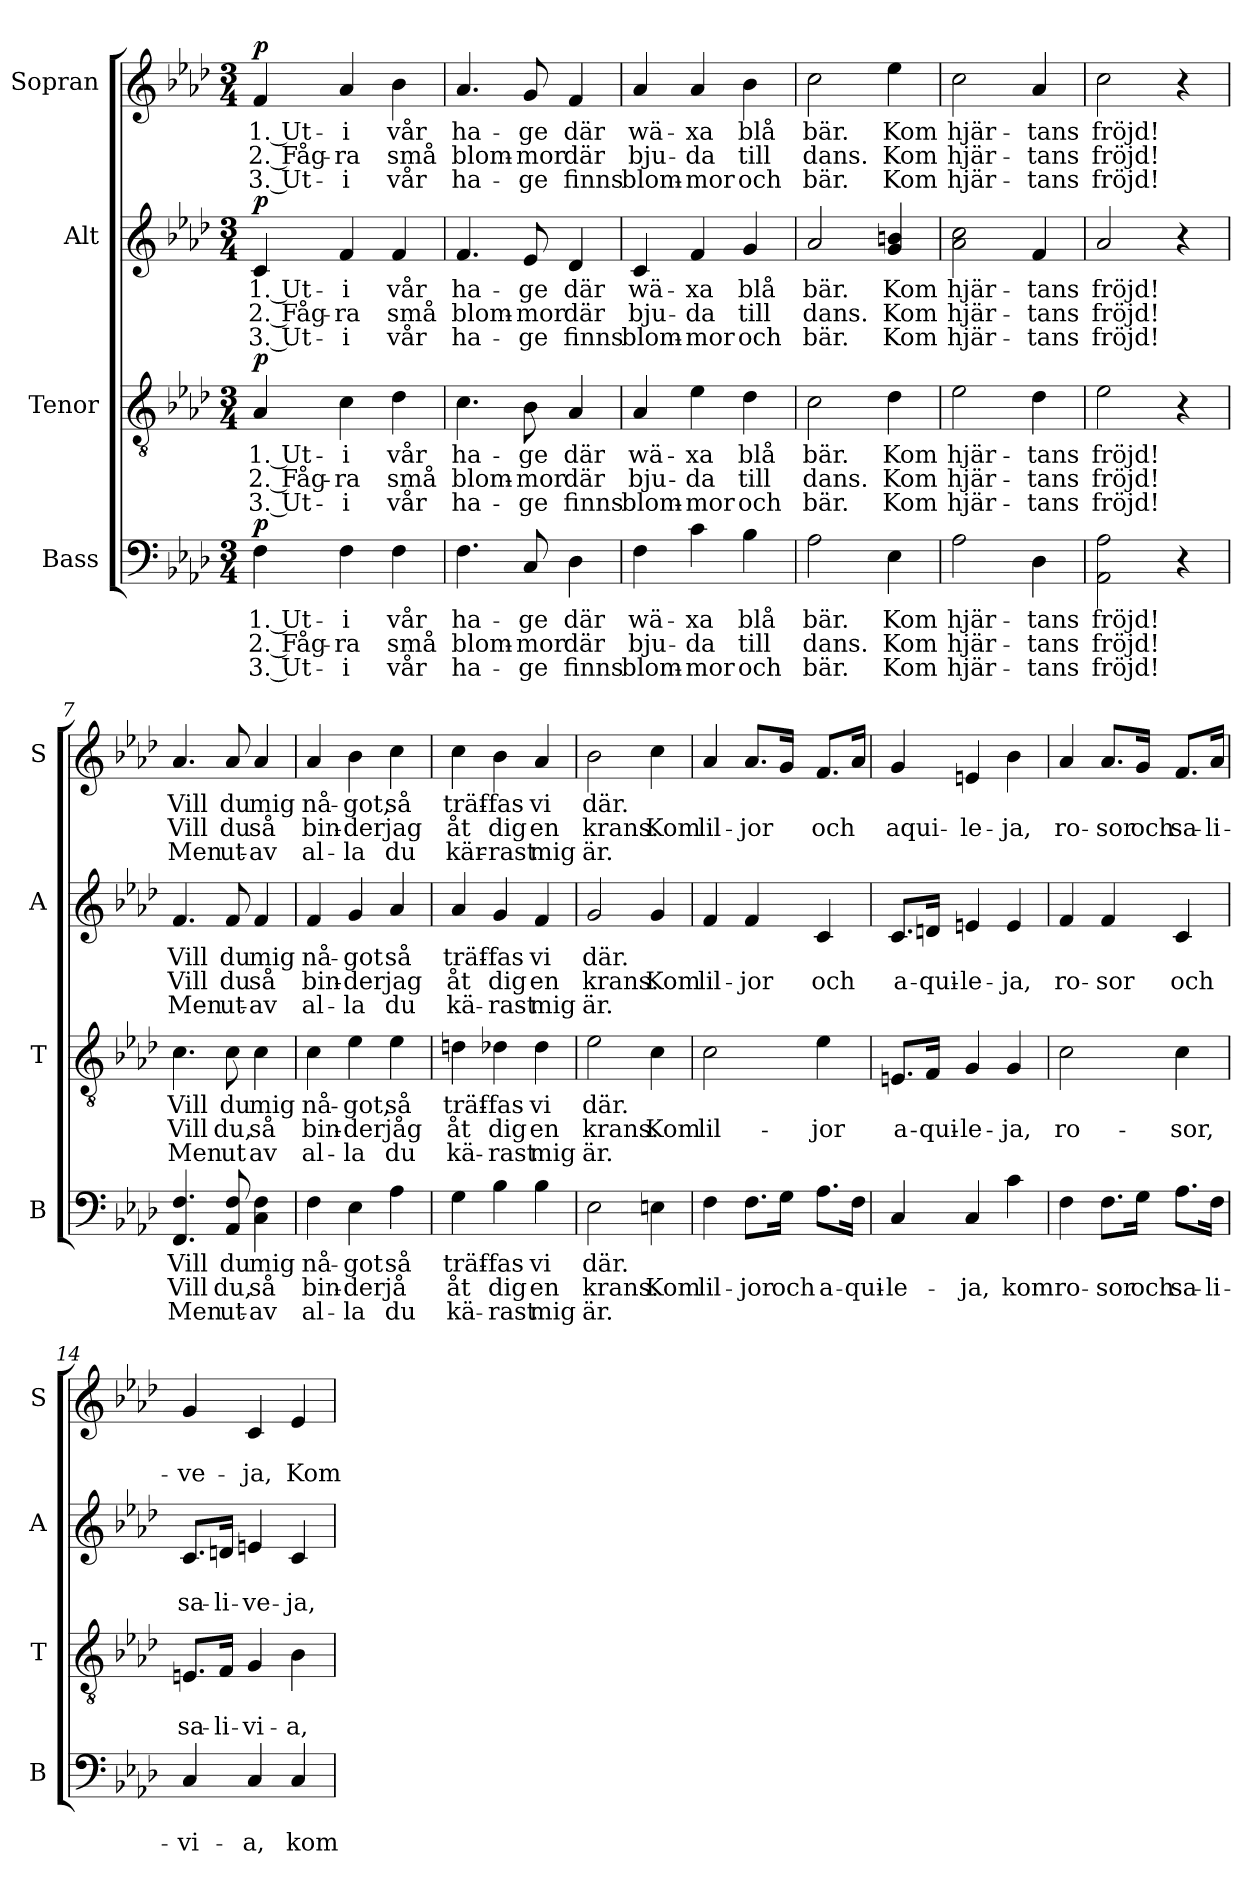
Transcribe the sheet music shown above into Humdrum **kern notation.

**kern	**text	**text	**text	**dynam	**kern	**text	**text	**text	**dynam	**kern	**text	**text	**text	**dynam	**kern	**text	**text	**text	**dynam
*part4	*part4	*part4	*part4	*part4	*part3	*part3	*part3	*part3	*part3	*part2	*part2	*part2	*part2	*part2	*part1	*part1	*part1	*part1	*part1
*staff4	*staff4	*staff4	*staff4	*staff4	*staff3	*staff3	*staff3	*staff3	*staff3	*staff2	*staff2	*staff2	*staff2	*staff2	*staff1	*staff1	*staff1	*staff1	*staff1
*I"Bass	*	*	*	*	*I"Tenor	*	*	*	*	*I"Alt	*	*	*	*	*I"Sopran	*	*	*	*
*I'B	*	*	*	*	*I'T	*	*	*	*	*I'A	*	*	*	*	*I'S	*	*	*	*
*clefF4	*	*	*	*	*clefGv2	*	*	*	*	*clefG2	*	*	*	*	*clefG2	*	*	*	*
*k[b-e-a-d-]	*	*	*	*	*k[b-e-a-d-]	*	*	*	*	*k[b-e-a-d-]	*	*	*	*	*k[b-e-a-d-]	*	*	*	*
*A-:	*	*	*	*	*A-:	*	*	*	*	*A-:	*	*	*	*	*A-:	*	*	*	*
*M3/4	*	*	*	*	*M3/4	*	*	*	*	*M3/4	*	*	*	*	*M3/4	*	*	*	*
=1	=1	=1	=1	=1	=1	=1	=1	=1	=1	=1	=1	=1	=1	=1	=1	=1	=1	=1	=1
!	!LO:LY:b	!LO:LY:b	!LO:LY:b	!LO:DY:a	!	!LO:LY:b	!LO:LY:b	!LO:LY:b	!LO:DY:a	!	!LO:LY:b	!LO:LY:b	!LO:LY:b	!LO:DY:a	!	!LO:LY:b	!LO:LY:b	!LO:LY:b	!LO:DY:a
4F\	1. Ut-	2. Fåg-	3. Ut-	p	4A-/	1. Ut-	2. Fåg-	3. Ut-	p	4c/	1. Ut-	2. Fåg-	3. Ut-	p	4f/	1. Ut-	2. Fåg-	3. Ut-	p
!	!LO:LY:b	!LO:LY:b	!LO:LY:b	!	!	!LO:LY:b	!LO:LY:b	!LO:LY:b	!	!	!LO:LY:b	!LO:LY:b	!LO:LY:b	!	!	!LO:LY:b	!LO:LY:b	!LO:LY:b	!
4F\	-i	-ra	-i	.	4c\	-i	-ra	-i	.	4f/	-i	-ra	-i	.	4a-/	-i	-ra	-i	.
!	!LO:LY:b	!LO:LY:b	!LO:LY:b	!	!	!LO:LY:b	!LO:LY:b	!LO:LY:b	!	!	!LO:LY:b	!LO:LY:b	!LO:LY:b	!	!	!LO:LY:b	!LO:LY:b	!LO:LY:b	!
4F\	vår	små	vår	.	4d-\	vår	små	vår	.	4f/	vår	små	vår	.	4b-\	vår	små	vår	.
=2	=2	=2	=2	=2	=2	=2	=2	=2	=2	=2	=2	=2	=2	=2	=2	=2	=2	=2	=2
!	!LO:LY:b	!LO:LY:b	!LO:LY:b	!	!	!LO:LY:b	!LO:LY:b	!LO:LY:b	!	!	!LO:LY:b	!LO:LY:b	!LO:LY:b	!	!	!LO:LY:b	!LO:LY:b	!LO:LY:b	!
4.F\	ha-	blom-	ha-	.	4.c\	ha-	blom-	ha-	.	4.f/	ha-	blom-	ha-	.	4.a-/	ha-	blom-	ha-	.
!	!LO:LY:b	!LO:LY:b	!LO:LY:b	!	!	!LO:LY:b	!LO:LY:b	!LO:LY:b	!	!	!LO:LY:b	!LO:LY:b	!LO:LY:b	!	!	!LO:LY:b	!LO:LY:b	!LO:LY:b	!
8C/	-ge	-mor	-ge	.	8B-\	-ge	-mor	-ge	.	8e-/	-ge	-mor	-ge	.	8g/	-ge	-mor	-ge	.
!	!LO:LY:b	!LO:LY:b	!LO:LY:b	!	!	!LO:LY:b	!LO:LY:b	!LO:LY:b	!	!	!LO:LY:b	!LO:LY:b	!LO:LY:b	!	!	!LO:LY:b	!LO:LY:b	!LO:LY:b	!
4D-\	där	där	finns	.	4A-/	där	där	finns	.	4d-/	där	där	finns	.	4f/	där	där	finns	.
=3	=3	=3	=3	=3	=3	=3	=3	=3	=3	=3	=3	=3	=3	=3	=3	=3	=3	=3	=3
!	!LO:LY:b	!LO:LY:b	!LO:LY:b	!	!	!LO:LY:b	!LO:LY:b	!LO:LY:b	!	!	!LO:LY:b	!LO:LY:b	!LO:LY:b	!	!	!LO:LY:b	!LO:LY:b	!LO:LY:b	!
4F\	wä-	bju-	blom-	.	4A-/	wä-	bju-	blom-	.	4c/	wä-	bju-	blom-	.	4a-/	wä-	bju-	blom-	.
!	!LO:LY:b	!LO:LY:b	!LO:LY:b	!	!	!LO:LY:b	!LO:LY:b	!LO:LY:b	!	!	!LO:LY:b	!LO:LY:b	!LO:LY:b	!	!	!LO:LY:b	!LO:LY:b	!LO:LY:b	!
4c\	-xa	-da	-mor	.	4e-\	-xa	-da	-mor	.	4f/	-xa	-da	-mor	.	4a-/	-xa	-da	-mor	.
!	!LO:LY:b	!LO:LY:b	!LO:LY:b	!	!	!LO:LY:b	!LO:LY:b	!LO:LY:b	!	!	!LO:LY:b	!LO:LY:b	!LO:LY:b	!	!	!LO:LY:b	!LO:LY:b	!LO:LY:b	!
4B-\	blå	till	och	.	4d-\	blå	till	och	.	4g/	blå	till	och	.	4b-\	blå	till	och	.
=4	=4	=4	=4	=4	=4	=4	=4	=4	=4	=4	=4	=4	=4	=4	=4	=4	=4	=4	=4
!	!LO:LY:b	!LO:LY:b	!LO:LY:b	!	!	!LO:LY:b	!LO:LY:b	!LO:LY:b	!	!	!LO:LY:b	!LO:LY:b	!LO:LY:b	!	!	!LO:LY:b	!LO:LY:b	!LO:LY:b	!
2A-\	bär.	dans.	bär.	.	2c\	bär.	dans.	bär.	.	2a-/	bär.	dans.	bär.	.	2cc\	bär.	dans.	bär.	.
!	!LO:LY:b	!LO:LY:b	!LO:LY:b	!	!	!LO:LY:b	!LO:LY:b	!LO:LY:b	!	!	!LO:LY:b	!LO:LY:b	!LO:LY:b	!	!	!LO:LY:b	!LO:LY:b	!LO:LY:b	!
4E-\	Kom	Kom	Kom	.	4d-\	Kom	Kom	Kom	.	4g/ 4bn/	Kom	Kom	Kom	.	4ee-\	Kom	Kom	Kom	.
=5	=5	=5	=5	=5	=5	=5	=5	=5	=5	=5	=5	=5	=5	=5	=5	=5	=5	=5	=5
!	!LO:LY:b	!LO:LY:b	!LO:LY:b	!	!	!LO:LY:b	!LO:LY:b	!LO:LY:b	!	!	!LO:LY:b	!LO:LY:b	!LO:LY:b	!	!	!LO:LY:b	!LO:LY:b	!LO:LY:b	!
2A-\	hjär-	hjär-	hjär-	.	2e-\	hjär-	hjär-	hjär-	.	2a-\ 2cc\	hjär-	hjär-	hjär-	.	2cc\	hjär-	hjär-	hjär-	.
!	!LO:LY:b	!LO:LY:b	!LO:LY:b	!	!	!LO:LY:b	!LO:LY:b	!LO:LY:b	!	!	!LO:LY:b	!LO:LY:b	!LO:LY:b	!	!	!LO:LY:b	!LO:LY:b	!LO:LY:b	!
4D-\	-tans	-tans	-tans	.	4d-\	-tans	-tans	-tans	.	4f/	-tans	-tans	-tans	.	4a-/	-tans	-tans	-tans	.
=6	=6	=6	=6	=6	=6	=6	=6	=6	=6	=6	=6	=6	=6	=6	=6	=6	=6	=6	=6
!	!LO:LY:b	!LO:LY:b	!LO:LY:b	!	!	!LO:LY:b	!LO:LY:b	!LO:LY:b	!	!	!LO:LY:b	!LO:LY:b	!LO:LY:b	!	!	!LO:LY:b	!LO:LY:b	!LO:LY:b	!
2AA-\ 2A-\	fröjd!	fröjd!	fröjd!	.	2e-\	fröjd!	fröjd!	fröjd!	.	2a-/	fröjd!	fröjd!	fröjd!	.	2cc\	fröjd!	fröjd!	fröjd!	.
4r	.	.	.	.	4r	.	.	.	.	4r	.	.	.	.	4r	.	.	.	.
!!LO:LB:g=z
=7	=7	=7	=7	=7	=7	=7	=7	=7	=7	=7	=7	=7	=7	=7	=7	=7	=7	=7	=7
!	!LO:LY:b	!LO:LY:b	!LO:LY:b	!	!	!LO:LY:b	!LO:LY:b	!LO:LY:b	!	!	!LO:LY:b	!LO:LY:b	!LO:LY:b	!	!	!LO:LY:b	!LO:LY:b	!LO:LY:b	!
4.FF/ 4.F/	Vill	Vill	Men	.	4.c\	Vill	Vill	Men	.	4.f/	Vill	Vill	Men	.	4.a-/	Vill	Vill	Men	.
!	!LO:LY:b	!LO:LY:b	!LO:LY:b	!	!	!LO:LY:b	!LO:LY:b	!LO:LY:b	!	!	!LO:LY:b	!LO:LY:b	!LO:LY:b	!	!	!LO:LY:b	!LO:LY:b	!LO:LY:b	!
8AA-/ 8F/	du	du,	ut-	.	8c\	du	du,	ut	.	8f/	du	du	ut-	.	8a-/	du	du	ut-	.
!	!LO:LY:b	!LO:LY:b	!LO:LY:b	!	!	!LO:LY:b	!LO:LY:b	!LO:LY:b	!	!	!LO:LY:b	!LO:LY:b	!LO:LY:b	!	!	!LO:LY:b	!LO:LY:b	!LO:LY:b	!
4C\ 4F\	mig	så	-av	.	4c\	mig	så	av	.	4f/	mig	så	-av	.	4a-/	mig	så	-av	.
=8	=8	=8	=8	=8	=8	=8	=8	=8	=8	=8	=8	=8	=8	=8	=8	=8	=8	=8	=8
!	!LO:LY:b	!LO:LY:b	!LO:LY:b	!	!	!LO:LY:b	!LO:LY:b	!LO:LY:b	!	!	!LO:LY:b	!LO:LY:b	!LO:LY:b	!	!	!LO:LY:b	!LO:LY:b	!LO:LY:b	!
4F\	nå-	bin-	al-	.	4c\	nå-	bin-	al-	.	4f/	nå-	bin-	al-	.	4a-/	nå-	bin-	al-	.
!	!LO:LY:b	!LO:LY:b	!LO:LY:b	!	!	!LO:LY:b	!LO:LY:b	!LO:LY:b	!	!	!LO:LY:b	!LO:LY:b	!LO:LY:b	!	!	!LO:LY:b	!LO:LY:b	!LO:LY:b	!
4E-\	-got	-der	-la	.	4e-\	-got,	-der	-la	.	4g/	-got	-der	-la	.	4b-\	-got,	-der	-la	.
!	!LO:LY:b	!LO:LY:b	!LO:LY:b	!	!	!LO:LY:b	!LO:LY:b	!LO:LY:b	!	!	!LO:LY:b	!LO:LY:b	!LO:LY:b	!	!	!LO:LY:b	!LO:LY:b	!LO:LY:b	!
4A-\	så	jå	du	.	4e-\	så	jåg	du	.	4a-/	så	jag	du	.	4cc\	så	jag	du	.
=9	=9	=9	=9	=9	=9	=9	=9	=9	=9	=9	=9	=9	=9	=9	=9	=9	=9	=9	=9
!	!LO:LY:b	!LO:LY:b	!LO:LY:b	!	!	!LO:LY:b	!LO:LY:b	!LO:LY:b	!	!	!LO:LY:b	!LO:LY:b	!LO:LY:b	!	!	!LO:LY:b	!LO:LY:b	!LO:LY:b	!
4G\	träf-	åt	kä-	.	4dn\	träf-	åt	kä-	.	4a-/	träf-	åt	kä-	.	4cc\	träf-	åt	kär-	.
!	!LO:LY:b	!LO:LY:b	!LO:LY:b	!	!	!LO:LY:b	!LO:LY:b	!LO:LY:b	!	!	!LO:LY:b	!LO:LY:b	!LO:LY:b	!	!	!LO:LY:b	!LO:LY:b	!LO:LY:b	!
4B-\	-fas	dig	-rast	.	4d-X\	-fas	dig	-rast	.	4g/	-fas	dig	-rast	.	4b-\	-fas	dig	-rast	.
!	!LO:LY:b	!LO:LY:b	!LO:LY:b	!	!	!LO:LY:b	!LO:LY:b	!LO:LY:b	!	!	!LO:LY:b	!LO:LY:b	!LO:LY:b	!	!	!LO:LY:b	!LO:LY:b	!LO:LY:b	!
4B-\	vi	en	mig	.	4d-\	vi	en	mig	.	4f/	vi	en	mig	.	4a-/	vi	en	mig	.
=10	=10	=10	=10	=10	=10	=10	=10	=10	=10	=10	=10	=10	=10	=10	=10	=10	=10	=10	=10
!	!LO:LY:b	!LO:LY:b	!LO:LY:b	!	!	!LO:LY:b	!LO:LY:b	!LO:LY:b	!	!	!LO:LY:b	!LO:LY:b	!LO:LY:b	!	!	!LO:LY:b	!LO:LY:b	!LO:LY:b	!
2E-\	där.	krans.	är.	.	2e-\	där.	krans.	är.	.	2g/	där.	krans.	är.	.	2b-\	där.	krans.	är.	.
!	!	!LO:LY:b	!	!	!	!	!LO:LY:b	!	!	!	!	!LO:LY:b	!	!	!	!	!LO:LY:b	!	!
4En\	.	Kom	.	.	4c\	.	Kom	.	.	4g/	.	Kom	.	.	4cc\	.	Kom	.	.
=11	=11	=11	=11	=11	=11	=11	=11	=11	=11	=11	=11	=11	=11	=11	=11	=11	=11	=11	=11
!	!	!LO:LY:b	!	!	!	!	!LO:LY:b	!	!	!	!	!LO:LY:b	!	!	!	!	!LO:LY:b	!	!
4F\	.	lil-	.	.	2c\	.	lil-	.	.	4f/	.	lil-	.	.	4a-/	.	lil-	.	.
!	!	!LO:LY:b	!	!	!	!	!	!	!	!	!	!LO:LY:b	!	!	!	!	!LO:LY:b	!	!
8.F\L	.	-jor	.	.	.	.	.	.	.	4f/	.	-jor	.	.	8.a-/L	.	-jor	.	.
!	!	!LO:LY:b	!	!	!	!	!	!	!	!	!	!	!	!	!	!	!	!	!
16G\Jk	.	och	.	.	.	.	.	.	.	.	.	.	.	.	16g/Jk	.	.	.	.
!	!	!LO:LY:b	!	!	!	!	!LO:LY:b	!	!	!	!	!LO:LY:b	!	!	!	!	!LO:LY:b	!	!
8.A-\L	.	a-	.	.	4e-\	.	-jor	.	.	4c/	.	och	.	.	8.f/L	.	och	.	.
!	!	!LO:LY:b	!	!	!	!	!	!	!	!	!	!	!	!	!	!	!	!	!
16F\Jk	.	-qui-	.	.	.	.	.	.	.	.	.	.	.	.	16a-/Jk	.	.	.	.
=12	=12	=12	=12	=12	=12	=12	=12	=12	=12	=12	=12	=12	=12	=12	=12	=12	=12	=12	=12
!	!	!LO:LY:b	!	!	!	!	!LO:LY:b	!	!	!	!	!LO:LY:b	!	!	!	!	!LO:LY:b	!	!
4C/	.	-le-	.	.	8.En/L	.	a-	.	.	8.c/L	.	a-	.	.	4g/	.	aqui-	.	.
!	!	!	!	!	!	!	!LO:LY:b	!	!	!	!	!LO:LY:b	!	!	!	!	!	!	!
.	.	.	.	.	16F/Jk	.	-qui-	.	.	16dn/Jk	.	-qui-	.	.	.	.	.	.	.
!	!	!LO:LY:b	!	!	!	!	!LO:LY:b	!	!	!	!	!LO:LY:b	!	!	!	!	!LO:LY:b	!	!
4C/	.	-ja,	.	.	4G/	.	-le-	.	.	4en/	.	-le-	.	.	4en/	.	-le-	.	.
!	!	!LO:LY:b	!	!	!	!	!LO:LY:b	!	!	!	!	!LO:LY:b	!	!	!	!	!LO:LY:b	!	!
4c\	.	kom	.	.	4G/	.	-ja,	.	.	4e/	.	-ja,	.	.	4b-\	.	-ja,	.	.
!!LO:PB:g=z
=13	=13	=13	=13	=13	=13	=13	=13	=13	=13	=13	=13	=13	=13	=13	=13	=13	=13	=13	=13
!	!	!LO:LY:b	!	!	!	!	!LO:LY:b	!	!	!	!	!LO:LY:b	!	!	!	!	!LO:LY:b	!	!
4F\	.	ro-	.	.	2c\	.	ro-	.	.	4f/	.	ro-	.	.	4a-/	.	ro-	.	.
!	!	!LO:LY:b	!	!	!	!	!	!	!	!	!	!LO:LY:b	!	!	!	!	!LO:LY:b	!	!
8.F\L	.	-sor	.	.	.	.	.	.	.	4f/	.	-sor	.	.	8.a-/L	.	-sor	.	.
!	!	!LO:LY:b	!	!	!	!	!	!	!	!	!	!	!	!	!	!	!LO:LY:b	!	!
16G\Jk	.	och	.	.	.	.	.	.	.	.	.	.	.	.	16g/Jk	.	och	.	.
!	!	!LO:LY:b	!	!	!	!	!LO:LY:b	!	!	!	!	!LO:LY:b	!	!	!	!	!LO:LY:b	!	!
8.A-\L	.	sa-	.	.	4c\	.	-sor,	.	.	4c/	.	och	.	.	8.f/L	.	sa-	.	.
!	!	!LO:LY:b	!	!	!	!	!	!	!	!	!	!	!	!	!	!	!LO:LY:b	!	!
16F\Jk	.	-li-	.	.	.	.	.	.	.	.	.	.	.	.	16a-/Jk	.	-li-	.	.
=14	=14	=14	=14	=14	=14	=14	=14	=14	=14	=14	=14	=14	=14	=14	=14	=14	=14	=14	=14
!	!	!LO:LY:b	!	!	!	!	!LO:LY:b	!	!	!	!	!LO:LY:b	!	!	!	!	!LO:LY:b	!	!
4C/	.	-vi-	.	.	8.En/L	.	sa-	.	.	8.c/L	.	sa-	.	.	4g/	.	-ve-	.	.
!	!	!	!	!	!	!	!LO:LY:b	!	!	!	!	!LO:LY:b	!	!	!	!	!	!	!
.	.	.	.	.	16F/Jk	.	-li-	.	.	16dn/Jk	.	-li-	.	.	.	.	.	.	.
!	!	!LO:LY:b	!	!	!	!	!LO:LY:b	!	!	!	!	!LO:LY:b	!	!	!	!	!LO:LY:b	!	!
4C/	.	-a,	.	.	4G/	.	-vi-	.	.	4en/	.	-ve-	.	.	4c/	.	-ja,	.	.
!	!	!LO:LY:b	!	!	!	!	!LO:LY:b	!	!	!	!	!LO:LY:b	!	!	!	!	!LO:LY:b	!	!
4C/	.	kom	.	.	4B-\	.	-a,	.	.	4c/	.	-ja,	.	.	4e-/	.	Kom	.	.
=	=	=	=	=	=	=	=	=	=	=	=	=	=	=	=	=	=	=	=
*-	*-	*-	*-	*-	*-	*-	*-	*-	*-	*-	*-	*-	*-	*-	*-	*-	*-	*-	*-
